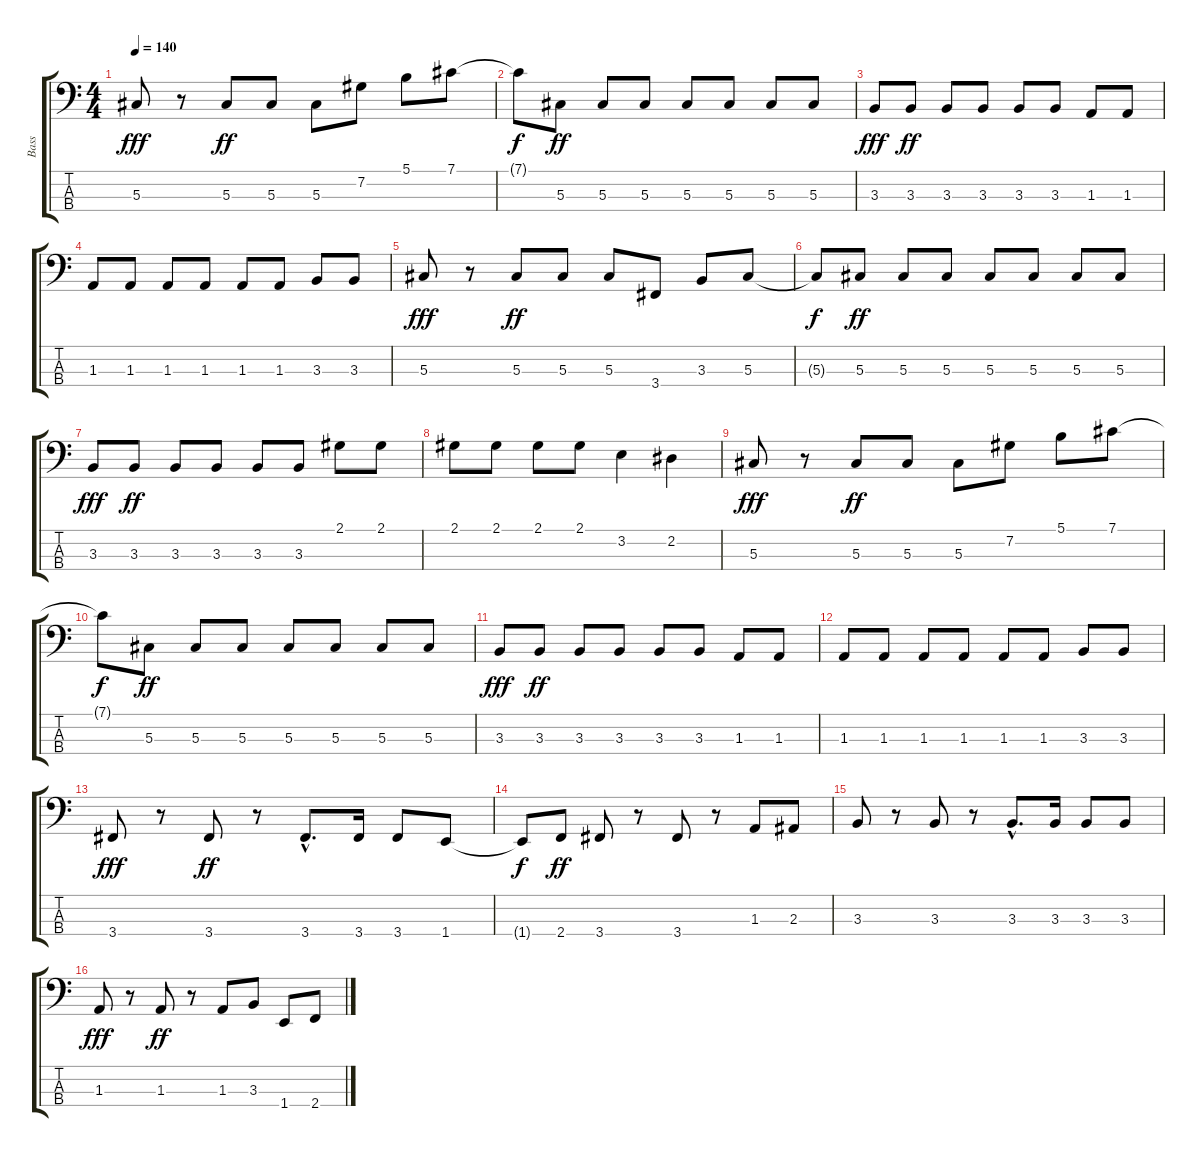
\track ("Bass" "Bass") {instrument electricbasspick}
\staff {score tabs}
\tuning (Gb2 Db2 Ab1 Eb1) {hide}
\ts (4 4)
\tempo 140
\clef f4
\ks c
5.3.8{dy fff} r.8 5.3.8{dy ff} 5.3.8 5.3.8 7.2.8 5.1.8 7.1.8 |
7.1{t}.8{dy f} 5.3.8{dy ff} 5.3.8 5.3.8 5.3.8 5.3.8 5.3.8 5.3.8 |
3.3.8{dy fff} 3.3.8{dy ff} 3.3.8 3.3.8 3.3.8 3.3.8 1.3.8 1.3.8 |
1.3.8 1.3.8 1.3.8 1.3.8 1.3.8 1.3.8 3.3.8 3.3.8 |
5.3.8{dy fff} r.8 5.3.8{dy ff} 5.3.8 5.3.8 3.4.8 3.3.8 5.3.8 |
5.3{t}.8{dy f} 5.3.8{dy ff} 5.3.8 5.3.8 5.3.8 5.3.8 5.3.8 5.3.8 |
3.3.8{dy fff} 3.3.8{dy ff} 3.3.8 3.3.8 3.3.8 3.3.8 2.1.8 2.1.8 |
2.1.8 2.1.8 2.1.8 2.1.8 3.2.4 2.2.4 |
5.3.8{dy fff} r.8 5.3.8{dy ff} 5.3.8 5.3.8 7.2.8 5.1.8 7.1.8 |
7.1{t}.8{dy f} 5.3.8{dy ff} 5.3.8 5.3.8 5.3.8 5.3.8 5.3.8 5.3.8 |
3.3.8{dy fff} 3.3.8{dy ff} 3.3.8 3.3.8 3.3.8 3.3.8 1.3.8 1.3.8 |
1.3.8 1.3.8 1.3.8 1.3.8 1.3.8 1.3.8 3.3.8 3.3.8 |
3.4.8{dy fff} r.8 3.4.8{dy ff} r.8 3.4{hac}.8{d} 3.4.16 3.4.8 1.4.8 |
1.4{t}.8{dy f} 2.4.8{dy ff} 3.4.8 r.8 3.4.8 r.8 1.3.8 2.3.8 |
3.3.8 r.8 3.3.8 r.8 3.3{hac}.8{d} 3.3.16 3.3.8 3.3.8 |
1.3.8{dy fff} r.8 1.3.8{dy ff} r.8 1.3.8 3.3.8 1.4.8 2.4.8
